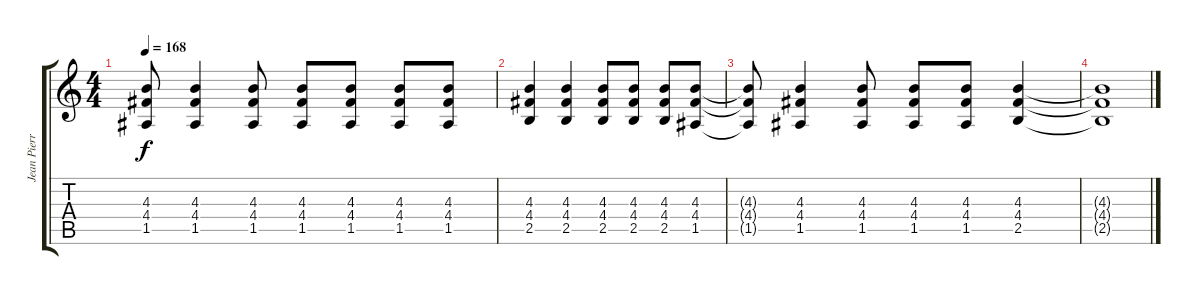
\track ("Jean Pierre Duhart (Distorsión)" "Jean Pierr") {instrument distortionguitar}
\staff {score tabs}
\tuning (E4 B3 G3 D3 A2 E2) {hide}
\ts (4 4)
\tempo 168
\clef g2
\ks c
(4.3{t} 4.4{t} 1.5{t}).8{dy f} (4.3 4.4 1.5).4 (4.3 4.4 1.5).8 (4.3 4.4 1.5).8 (4.3 4.4 1.5).8 (4.3 4.4 1.5).8 (4.3 4.4 1.5).8 |
(4.3 4.4 2.5).4 (4.3 4.4 2.5).4 (4.3 4.4 2.5).8 (4.3 4.4 2.5).8 (4.3 4.4 2.5).8 (4.3 4.4 1.5).8 |
(4.3{t} 4.4{t} 1.5{t}).8 (4.3 4.4 1.5).4 (4.3 4.4 1.5).8 (4.3 4.4 1.5).8 (4.3 4.4 1.5).8 (4.3 4.4 2.5).4 |
(4.3{t} 4.4{t} 2.5{t}).1
